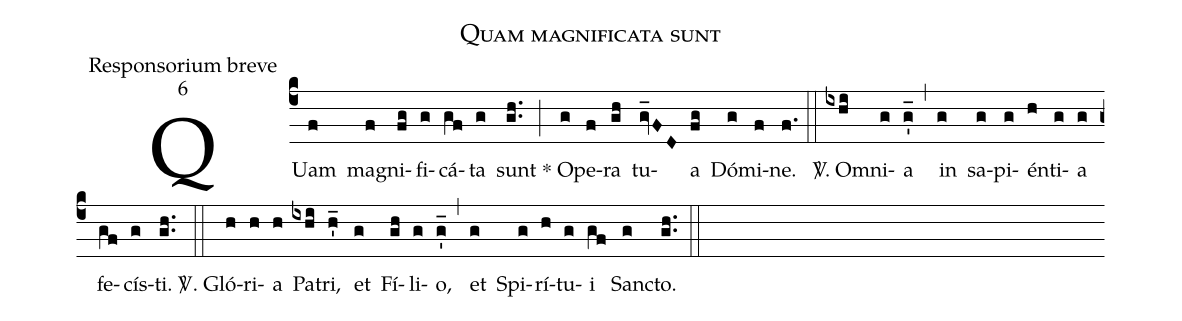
name:Quam magnificata sunt;
office-part:Responsorium breve;
mode:6;
%%
(c4) QUam(f) mag(f)ni(fg)fi(g)cá(gf)ta(g) sunt(gh..) *(;)O(g)pe(f)ra(gh) tu(gv_FD)a(fg) Dó(g)mi(f)ne.(f.) (::)<sp>V/</sp>. Om(ixhi)ni(g)a(g'_) (,)in(g) sa(g)pi(g)én(h)ti(g)a(g) fe(gf)cís(g)ti.(gh..) <sp>V/</sp>.(::)Gló(h)ri(h)a(h) Pa(ixhi)tri,(h'_) et(g) Fí(gh)li(g)o,(g'_) (,)et(g) Spi(g)rí(h)tu(g)i(gf) Sanc(g)to.(gh..) (::)
